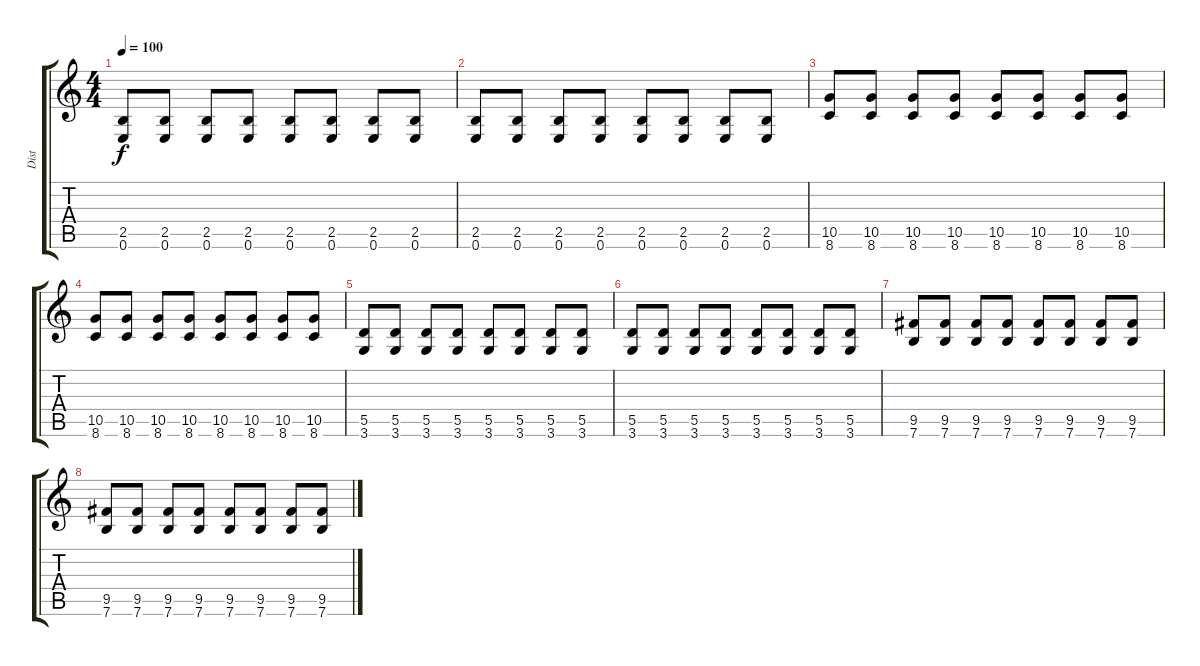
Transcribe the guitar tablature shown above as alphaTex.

\track ("Dist" "Dist") {instrument overdrivenguitar}
\staff {score tabs}
\tuning (E4 B3 G3 D3 A2 E2) {hide}
\ts (4 4)
\tempo 100
\clef g2
\ks c
(2.5 0.6).8{dy f} (2.5 0.6).8 (2.5 0.6).8 (2.5 0.6).8 (2.5 0.6).8 (2.5 0.6).8 (2.5 0.6).8 (2.5 0.6).8 |
(2.5 0.6).8 (2.5 0.6).8 (2.5 0.6).8 (2.5 0.6).8 (2.5 0.6).8 (2.5 0.6).8 (2.5 0.6).8 (2.5 0.6).8 |
(10.5 8.6).8 (10.5 8.6).8 (10.5 8.6).8 (10.5 8.6).8 (10.5 8.6).8 (10.5 8.6).8 (10.5 8.6).8 (10.5 8.6).8 |
(10.5 8.6).8 (10.5 8.6).8 (10.5 8.6).8 (10.5 8.6).8 (10.5 8.6).8 (10.5 8.6).8 (10.5 8.6).8 (10.5 8.6).8 |
(5.5 3.6).8 (5.5 3.6).8 (5.5 3.6).8 (5.5 3.6).8 (5.5 3.6).8 (5.5 3.6).8 (5.5 3.6).8 (5.5 3.6).8 |
(5.5 3.6).8 (5.5 3.6).8 (5.5 3.6).8 (5.5 3.6).8 (5.5 3.6).8 (5.5 3.6).8 (5.5 3.6).8 (5.5 3.6).8 |
(9.5 7.6).8 (9.5 7.6).8 (9.5 7.6).8 (9.5 7.6).8 (9.5 7.6).8 (9.5 7.6).8 (9.5 7.6).8 (9.5 7.6).8 |
(9.5 7.6).8 (9.5 7.6).8 (9.5 7.6).8 (9.5 7.6).8 (9.5 7.6).8 (9.5 7.6).8 (9.5 7.6).8 (9.5 7.6).8
